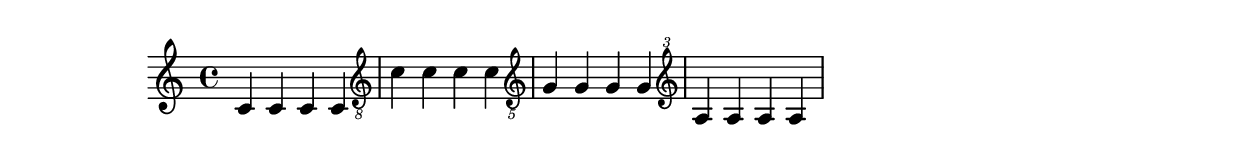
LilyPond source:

%% DO NOT EDIT this file manually; it was automatically
%% generated from the LilyPond Snippet Repository
%% (http://lsr.di.unimi.it).
%%
%% Make any changes in the LSR itself, or in
%% `Documentation/snippets/new/`, then run
%% `scripts/auxiliar/makelsr.pl`.
%%
%% This file is in the public domain.

\version "2.24.0"

\header {
  lsrtags = "pitches"

  texidoc = "
Clefs can be transposed by arbitrary amounts, not just by octaves.
"

  doctitle = "Clefs can be transposed by arbitrary amounts"
} % begin verbatim


\relative c' {
  \clef treble
  c4 c c c
  \clef "treble_8"
  c4 c c c
  \clef "treble_5"
  c4 c c c
  \clef "treble^3"
  c4 c c c
}
